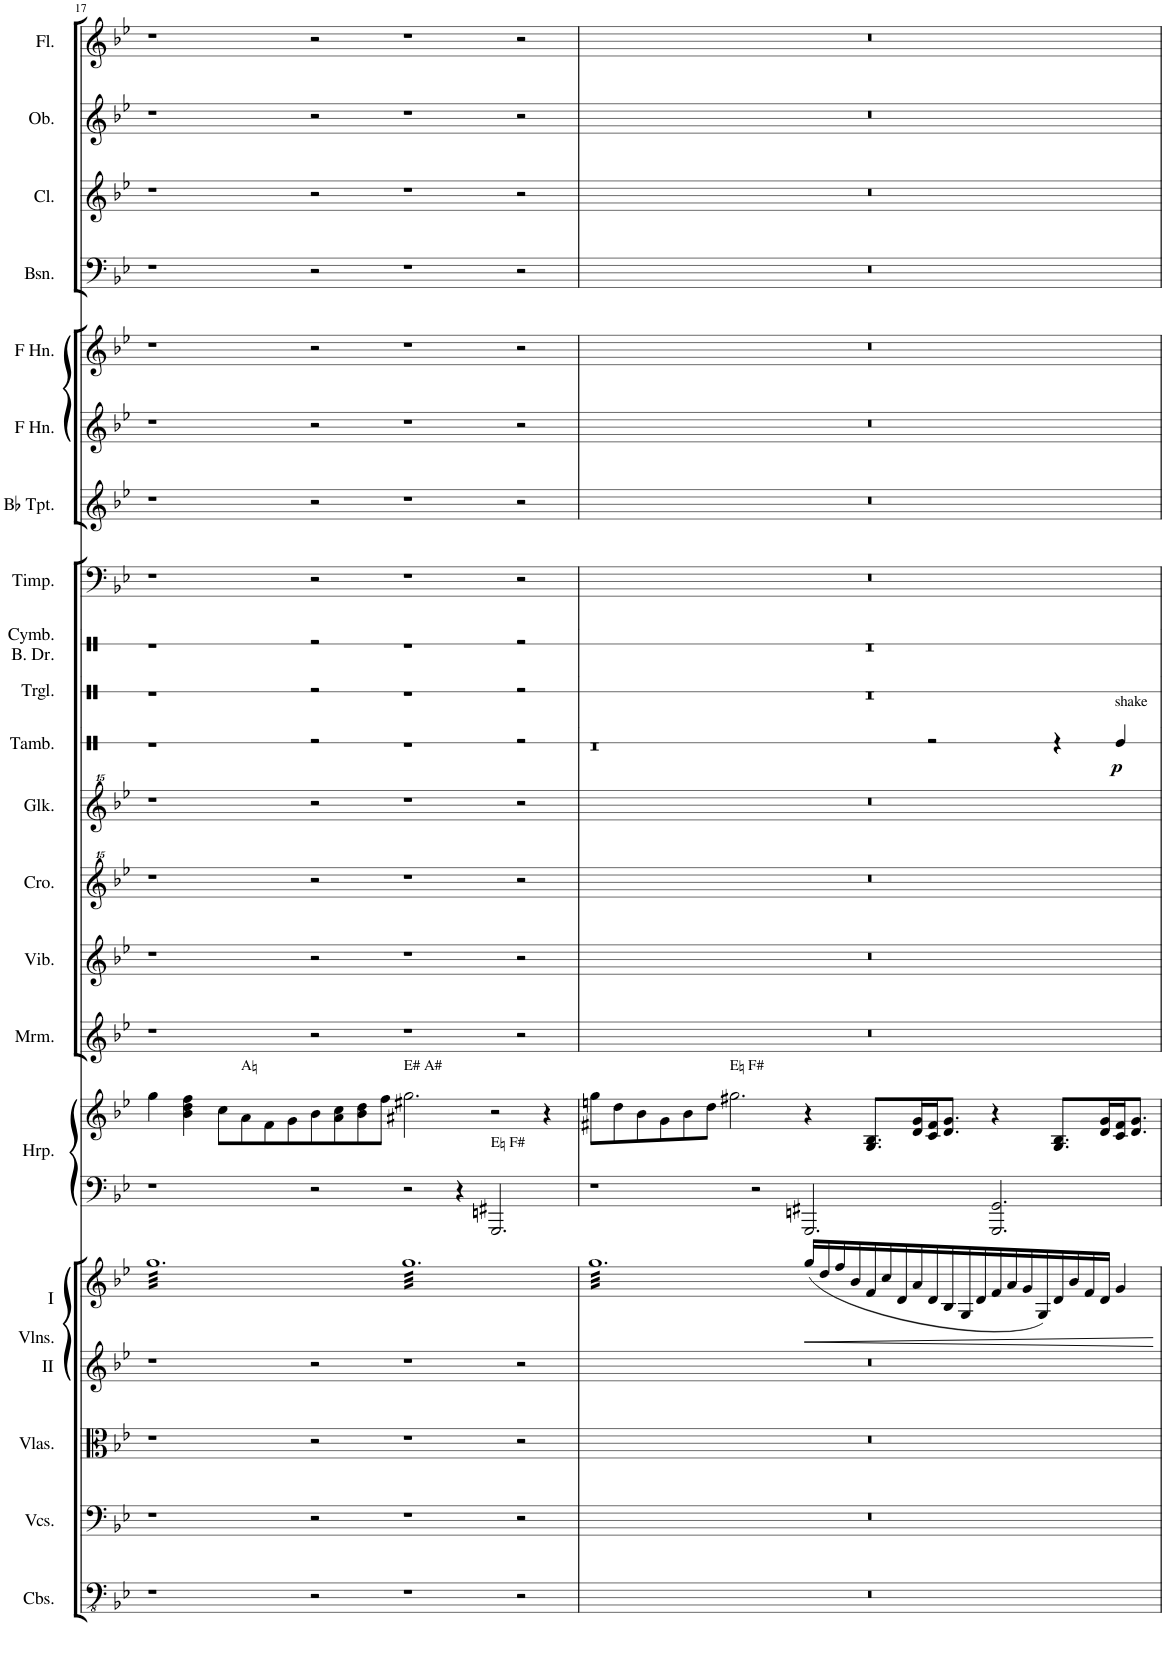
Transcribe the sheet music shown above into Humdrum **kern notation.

**kern	**kern	**kern	**kern	**kern	**dynam	**kern	**kern	**kern	**kern	**kern	**kern	**kern	**dynam	**kern	**kern	**kern	**kern	**kern	**kern	**kern	**kern	**kern	**kern
*part21	*part20	*part19	*part18	*part17	*part17	*part16	*part16	*part15	*part14	*part13	*part12	*part11	*part11	*part10	*part9	*part8	*part7	*part6	*part5	*part4	*part3	*part2	*part1
*staff22	*staff21	*staff20	*staff19	*staff18	*staff18	*staff17	*staff16	*staff15	*staff14	*staff13	*staff12	*staff11	*staff11	*staff10	*staff9	*staff8	*staff7	*staff6	*staff5	*staff4	*staff3	*staff2	*staff1
*I"Contrabasses	*I"Violoncellos	*I"Violas	*I"II	*I"I  Violins	*	*I"Harp	*	*I"Marimba	*I"Vibraphone	*I"Crotales	*I"Glockenspiel	*I"Tambourine	*	*I"Triangle	*I"Cymbals &amp; Bass Drum	*I"Timpani	*I"Bb Trumpet	*I"Horn in F	*I"Horn in F	*I"Bassoon	*I"Clarinet	*I"Oboe	*I"Flute
*I'Cbs.	*I'Vcs.	*I'Vlas.	*I'II	*I'I  Vlns.	*	*I'Hrp.	*	*I'Mrm.	*I'Vib.	*I'Cro.	*I'Glk.	*I'Tamb.	*	*I'Trgl.	*I'Cymb. B. Dr.	*I'Timp.	*I'Bb Tpt.	*	*	*I'Bsn.	*I'Cl.	*I'Ob.	*I'Fl.
!!LO:PB:g=z
*clefFv4	*clefF4	*clefC3	*clefG2	*clefG2	*	*clefF4	*clefG2	*clefG2	*clefG2	*clefG^^2	*clefG^^2	*clefX	*	*clefX	*clefX	*clefF4	*clefG2	*clefG2	*clefG2	*clefF4	*clefG2	*clefG2	*clefG2
*	*	*	*	*ITrd1c2	*	*ITrd5c9	*ITrd5c9	*	*	*	*	*	*	*	*	*	*ITrd7c12	*ITrd4c7	*	*	*	*	*
*k[b-e-]	*k[b-e-]	*k[b-e-]	*k[b-e-]	*k[b-e-]	*	*k[b-e-]	*k[b-e-]	*k[b-e-]	*k[b-e-]	*k[b-e-]	*k[b-e-]	*k[]	*	*k[]	*k[]	*k[b-e-]	*k[b-e-]	*k[b-e-]	*k[b-e-]	*k[b-e-]	*k[b-e-]	*k[b-e-]	*k[b-e-]
*M6/2	*M6/2	*M6/2	*M6/2	*M6/2	*	*M6/2	*M6/2	*M6/2	*M6/2	*M6/2	*M6/2	*M6/2	*	*M6/2	*M6/2	*M6/2	*M6/2	*M6/2	*M6/2	*M6/2	*M6/2	*M6/2	*M6/2
=17	=17	=17	=17	=17	=17	=17	=17	=17	=17	=17	=17	=17	=17	=17	=17	=17	=17	=17	=17	=17	=17	=17	=17
*	*	*	*	*tremolo	*	*	*	*	*	*	*	*	*	*	*	*	*	*	*	*	*	*	*
1r	1r	1r	1r	32ggLLL	.	1r	4gg\	1r	1r	1r	1r	1r	.	1r	1r	1r	1r	1r	1r	1r	1r	1r	1r
.	.	.	.	32gg	.	.	.	.	.	.	.	.	.	.	.	.	.	.	.	.	.	.	.
.	.	.	.	32gg	.	.	.	.	.	.	.	.	.	.	.	.	.	.	.	.	.	.	.
.	.	.	.	32gg	.	.	.	.	.	.	.	.	.	.	.	.	.	.	.	.	.	.	.
.	.	.	.	32gg	.	.	.	.	.	.	.	.	.	.	.	.	.	.	.	.	.	.	.
.	.	.	.	32gg	.	.	.	.	.	.	.	.	.	.	.	.	.	.	.	.	.	.	.
.	.	.	.	32gg	.	.	.	.	.	.	.	.	.	.	.	.	.	.	.	.	.	.	.
.	.	.	.	32gg	.	.	.	.	.	.	.	.	.	.	.	.	.	.	.	.	.	.	.
.	.	.	.	32gg	.	.	4b-\ 4dd\ 4ff\	.	.	.	.	.	.	.	.	.	.	.	.	.	.	.	.
.	.	.	.	32gg	.	.	.	.	.	.	.	.	.	.	.	.	.	.	.	.	.	.	.
.	.	.	.	32gg	.	.	.	.	.	.	.	.	.	.	.	.	.	.	.	.	.	.	.
.	.	.	.	32gg	.	.	.	.	.	.	.	.	.	.	.	.	.	.	.	.	.	.	.
.	.	.	.	32gg	.	.	.	.	.	.	.	.	.	.	.	.	.	.	.	.	.	.	.
.	.	.	.	32gg	.	.	.	.	.	.	.	.	.	.	.	.	.	.	.	.	.	.	.
.	.	.	.	32gg	.	.	.	.	.	.	.	.	.	.	.	.	.	.	.	.	.	.	.
.	.	.	.	32gg	.	.	.	.	.	.	.	.	.	.	.	.	.	.	.	.	.	.	.
.	.	.	.	32gg	.	.	8cc\L	.	.	.	.	.	.	.	.	.	.	.	.	.	.	.	.
.	.	.	.	32gg	.	.	.	.	.	.	.	.	.	.	.	.	.	.	.	.	.	.	.
.	.	.	.	32gg	.	.	.	.	.	.	.	.	.	.	.	.	.	.	.	.	.	.	.
.	.	.	.	32gg	.	.	.	.	.	.	.	.	.	.	.	.	.	.	.	.	.	.	.
!	!	!	!	!	!	!	!LO:TX:a:t=A♮	!	!	!	!	!	!	!	!	!	!	!	!	!	!	!	!
.	.	.	.	32gg	.	.	8a\	.	.	.	.	.	.	.	.	.	.	.	.	.	.	.	.
.	.	.	.	32gg	.	.	.	.	.	.	.	.	.	.	.	.	.	.	.	.	.	.	.
.	.	.	.	32gg	.	.	.	.	.	.	.	.	.	.	.	.	.	.	.	.	.	.	.
.	.	.	.	32gg	.	.	.	.	.	.	.	.	.	.	.	.	.	.	.	.	.	.	.
.	.	.	.	32gg	.	.	8f\	.	.	.	.	.	.	.	.	.	.	.	.	.	.	.	.
.	.	.	.	32gg	.	.	.	.	.	.	.	.	.	.	.	.	.	.	.	.	.	.	.
.	.	.	.	32gg	.	.	.	.	.	.	.	.	.	.	.	.	.	.	.	.	.	.	.
.	.	.	.	32gg	.	.	.	.	.	.	.	.	.	.	.	.	.	.	.	.	.	.	.
.	.	.	.	32gg	.	.	8g\	.	.	.	.	.	.	.	.	.	.	.	.	.	.	.	.
.	.	.	.	32gg	.	.	.	.	.	.	.	.	.	.	.	.	.	.	.	.	.	.	.
.	.	.	.	32gg	.	.	.	.	.	.	.	.	.	.	.	.	.	.	.	.	.	.	.
.	.	.	.	32gg	.	.	.	.	.	.	.	.	.	.	.	.	.	.	.	.	.	.	.
2r	2r	2r	2r	32gg	.	2r	8b-\	2r	2r	2r	2r	2r	.	2r	2r	2r	2r	2r	2r	2r	2r	2r	2r
.	.	.	.	32gg	.	.	.	.	.	.	.	.	.	.	.	.	.	.	.	.	.	.	.
.	.	.	.	32gg	.	.	.	.	.	.	.	.	.	.	.	.	.	.	.	.	.	.	.
.	.	.	.	32gg	.	.	.	.	.	.	.	.	.	.	.	.	.	.	.	.	.	.	.
.	.	.	.	32gg	.	.	8a\ 8cc\	.	.	.	.	.	.	.	.	.	.	.	.	.	.	.	.
.	.	.	.	32gg	.	.	.	.	.	.	.	.	.	.	.	.	.	.	.	.	.	.	.
.	.	.	.	32gg	.	.	.	.	.	.	.	.	.	.	.	.	.	.	.	.	.	.	.
.	.	.	.	32gg	.	.	.	.	.	.	.	.	.	.	.	.	.	.	.	.	.	.	.
.	.	.	.	32gg	.	.	8b-\ 8dd\	.	.	.	.	.	.	.	.	.	.	.	.	.	.	.	.
.	.	.	.	32gg	.	.	.	.	.	.	.	.	.	.	.	.	.	.	.	.	.	.	.
.	.	.	.	32gg	.	.	.	.	.	.	.	.	.	.	.	.	.	.	.	.	.	.	.
.	.	.	.	32gg	.	.	.	.	.	.	.	.	.	.	.	.	.	.	.	.	.	.	.
.	.	.	.	32gg	.	.	8ff\J	.	.	.	.	.	.	.	.	.	.	.	.	.	.	.	.
.	.	.	.	32gg	.	.	.	.	.	.	.	.	.	.	.	.	.	.	.	.	.	.	.
.	.	.	.	32gg	.	.	.	.	.	.	.	.	.	.	.	.	.	.	.	.	.	.	.
.	.	.	.	32ggJJJ	.	.	.	.	.	.	.	.	.	.	.	.	.	.	.	.	.	.	.
!	!	!	!	!	!	!	!LO:TX:a:t=E# A#	!	!	!	!	!	!	!	!	!	!	!	!	!	!	!	!
1r	1r	1r	1r	32ggLLL	.	2r	2.a#X\ 2.ee#X\ 2.gg\	1r	1r	1r	1r	1r	.	1r	1r	1r	1r	1r	1r	1r	1r	1r	1r
.	.	.	.	32gg	.	.	.	.	.	.	.	.	.	.	.	.	.	.	.	.	.	.	.
.	.	.	.	32gg	.	.	.	.	.	.	.	.	.	.	.	.	.	.	.	.	.	.	.
.	.	.	.	32gg	.	.	.	.	.	.	.	.	.	.	.	.	.	.	.	.	.	.	.
.	.	.	.	32gg	.	.	.	.	.	.	.	.	.	.	.	.	.	.	.	.	.	.	.
.	.	.	.	32gg	.	.	.	.	.	.	.	.	.	.	.	.	.	.	.	.	.	.	.
.	.	.	.	32gg	.	.	.	.	.	.	.	.	.	.	.	.	.	.	.	.	.	.	.
.	.	.	.	32gg	.	.	.	.	.	.	.	.	.	.	.	.	.	.	.	.	.	.	.
.	.	.	.	32gg	.	.	.	.	.	.	.	.	.	.	.	.	.	.	.	.	.	.	.
.	.	.	.	32gg	.	.	.	.	.	.	.	.	.	.	.	.	.	.	.	.	.	.	.
.	.	.	.	32gg	.	.	.	.	.	.	.	.	.	.	.	.	.	.	.	.	.	.	.
.	.	.	.	32gg	.	.	.	.	.	.	.	.	.	.	.	.	.	.	.	.	.	.	.
.	.	.	.	32gg	.	.	.	.	.	.	.	.	.	.	.	.	.	.	.	.	.	.	.
.	.	.	.	32gg	.	.	.	.	.	.	.	.	.	.	.	.	.	.	.	.	.	.	.
.	.	.	.	32gg	.	.	.	.	.	.	.	.	.	.	.	.	.	.	.	.	.	.	.
.	.	.	.	32gg	.	.	.	.	.	.	.	.	.	.	.	.	.	.	.	.	.	.	.
.	.	.	.	32gg	.	4r	.	.	.	.	.	.	.	.	.	.	.	.	.	.	.	.	.
.	.	.	.	32gg	.	.	.	.	.	.	.	.	.	.	.	.	.	.	.	.	.	.	.
.	.	.	.	32gg	.	.	.	.	.	.	.	.	.	.	.	.	.	.	.	.	.	.	.
.	.	.	.	32gg	.	.	.	.	.	.	.	.	.	.	.	.	.	.	.	.	.	.	.
.	.	.	.	32gg	.	.	.	.	.	.	.	.	.	.	.	.	.	.	.	.	.	.	.
.	.	.	.	32gg	.	.	.	.	.	.	.	.	.	.	.	.	.	.	.	.	.	.	.
.	.	.	.	32gg	.	.	.	.	.	.	.	.	.	.	.	.	.	.	.	.	.	.	.
.	.	.	.	32gg	.	.	.	.	.	.	.	.	.	.	.	.	.	.	.	.	.	.	.
!	!	!	!	!	!	!LO:TX:a:t=E♮ F#	!	!	!	!	!	!	!	!	!	!	!	!	!	!	!	!	!
.	.	.	.	32gg	.	2.GGG/ 2.EEn/ 2.FF#X/	2r	.	.	.	.	.	.	.	.	.	.	.	.	.	.	.	.
.	.	.	.	32gg	.	.	.	.	.	.	.	.	.	.	.	.	.	.	.	.	.	.	.
.	.	.	.	32gg	.	.	.	.	.	.	.	.	.	.	.	.	.	.	.	.	.	.	.
.	.	.	.	32gg	.	.	.	.	.	.	.	.	.	.	.	.	.	.	.	.	.	.	.
.	.	.	.	32gg	.	.	.	.	.	.	.	.	.	.	.	.	.	.	.	.	.	.	.
.	.	.	.	32gg	.	.	.	.	.	.	.	.	.	.	.	.	.	.	.	.	.	.	.
.	.	.	.	32gg	.	.	.	.	.	.	.	.	.	.	.	.	.	.	.	.	.	.	.
.	.	.	.	32gg	.	.	.	.	.	.	.	.	.	.	.	.	.	.	.	.	.	.	.
2r	2r	2r	2r	32gg	.	.	.	2r	2r	2r	2r	2r	.	2r	2r	2r	2r	2r	2r	2r	2r	2r	2r
.	.	.	.	32gg	.	.	.	.	.	.	.	.	.	.	.	.	.	.	.	.	.	.	.
.	.	.	.	32gg	.	.	.	.	.	.	.	.	.	.	.	.	.	.	.	.	.	.	.
.	.	.	.	32gg	.	.	.	.	.	.	.	.	.	.	.	.	.	.	.	.	.	.	.
.	.	.	.	32gg	.	.	.	.	.	.	.	.	.	.	.	.	.	.	.	.	.	.	.
.	.	.	.	32gg	.	.	.	.	.	.	.	.	.	.	.	.	.	.	.	.	.	.	.
.	.	.	.	32gg	.	.	.	.	.	.	.	.	.	.	.	.	.	.	.	.	.	.	.
.	.	.	.	32gg	.	.	.	.	.	.	.	.	.	.	.	.	.	.	.	.	.	.	.
.	.	.	.	32gg	.	.	4r	.	.	.	.	.	.	.	.	.	.	.	.	.	.	.	.
.	.	.	.	32gg	.	.	.	.	.	.	.	.	.	.	.	.	.	.	.	.	.	.	.
.	.	.	.	32gg	.	.	.	.	.	.	.	.	.	.	.	.	.	.	.	.	.	.	.
.	.	.	.	32gg	.	.	.	.	.	.	.	.	.	.	.	.	.	.	.	.	.	.	.
.	.	.	.	32gg	.	.	.	.	.	.	.	.	.	.	.	.	.	.	.	.	.	.	.
.	.	.	.	32gg	.	.	.	.	.	.	.	.	.	.	.	.	.	.	.	.	.	.	.
.	.	.	.	32gg	.	.	.	.	.	.	.	.	.	.	.	.	.	.	.	.	.	.	.
.	.	.	.	32ggJJJ	.	.	.	.	.	.	.	.	.	.	.	.	.	.	.	.	.	.	.
=18	=18	=18	=18	=18	=18	=18	=18	=18	=18	=18	=18	=18	=18	=18	=18	=18	=18	=18	=18	=18	=18	=18	=18
0.r	0.r	0.r	0.r	32ggLLL	.	1r	8f#X\ 8een\ 8gg\L	0.r	0.r	0.r	0.r	0r	.	0.r	0.r	0.r	0.r	0.r	0.r	0.r	0.r	0.r	0.r
.	.	.	.	32gg	.	.	.	.	.	.	.	.	.	.	.	.	.	.	.	.	.	.	.
.	.	.	.	32gg	.	.	.	.	.	.	.	.	.	.	.	.	.	.	.	.	.	.	.
.	.	.	.	32gg	.	.	.	.	.	.	.	.	.	.	.	.	.	.	.	.	.	.	.
.	.	.	.	32gg	.	.	8dd\	.	.	.	.	.	.	.	.	.	.	.	.	.	.	.	.
.	.	.	.	32gg	.	.	.	.	.	.	.	.	.	.	.	.	.	.	.	.	.	.	.
.	.	.	.	32gg	.	.	.	.	.	.	.	.	.	.	.	.	.	.	.	.	.	.	.
.	.	.	.	32gg	.	.	.	.	.	.	.	.	.	.	.	.	.	.	.	.	.	.	.
.	.	.	.	32gg	.	.	8b-\	.	.	.	.	.	.	.	.	.	.	.	.	.	.	.	.
.	.	.	.	32gg	.	.	.	.	.	.	.	.	.	.	.	.	.	.	.	.	.	.	.
.	.	.	.	32gg	.	.	.	.	.	.	.	.	.	.	.	.	.	.	.	.	.	.	.
.	.	.	.	32gg	.	.	.	.	.	.	.	.	.	.	.	.	.	.	.	.	.	.	.
.	.	.	.	32gg	.	.	8g\	.	.	.	.	.	.	.	.	.	.	.	.	.	.	.	.
.	.	.	.	32gg	.	.	.	.	.	.	.	.	.	.	.	.	.	.	.	.	.	.	.
.	.	.	.	32gg	.	.	.	.	.	.	.	.	.	.	.	.	.	.	.	.	.	.	.
.	.	.	.	32gg	.	.	.	.	.	.	.	.	.	.	.	.	.	.	.	.	.	.	.
.	.	.	.	32gg	.	.	8b-\	.	.	.	.	.	.	.	.	.	.	.	.	.	.	.	.
.	.	.	.	32gg	.	.	.	.	.	.	.	.	.	.	.	.	.	.	.	.	.	.	.
.	.	.	.	32gg	.	.	.	.	.	.	.	.	.	.	.	.	.	.	.	.	.	.	.
.	.	.	.	32gg	.	.	.	.	.	.	.	.	.	.	.	.	.	.	.	.	.	.	.
.	.	.	.	32gg	.	.	8dd\J	.	.	.	.	.	.	.	.	.	.	.	.	.	.	.	.
.	.	.	.	32gg	.	.	.	.	.	.	.	.	.	.	.	.	.	.	.	.	.	.	.
.	.	.	.	32gg	.	.	.	.	.	.	.	.	.	.	.	.	.	.	.	.	.	.	.
.	.	.	.	32gg	.	.	.	.	.	.	.	.	.	.	.	.	.	.	.	.	.	.	.
!	!	!	!	!	!	!	!LO:TX:a:t=E♮ F#	!	!	!	!	!	!	!	!	!	!	!	!	!	!	!	!
.	.	.	.	32gg	.	.	2.ee\ 2.ff#X\ 2.gg\	.	.	.	.	.	.	.	.	.	.	.	.	.	.	.	.
.	.	.	.	32gg	.	.	.	.	.	.	.	.	.	.	.	.	.	.	.	.	.	.	.
.	.	.	.	32gg	.	.	.	.	.	.	.	.	.	.	.	.	.	.	.	.	.	.	.
.	.	.	.	32gg	.	.	.	.	.	.	.	.	.	.	.	.	.	.	.	.	.	.	.
.	.	.	.	32gg	.	.	.	.	.	.	.	.	.	.	.	.	.	.	.	.	.	.	.
.	.	.	.	32gg	.	.	.	.	.	.	.	.	.	.	.	.	.	.	.	.	.	.	.
.	.	.	.	32gg	.	.	.	.	.	.	.	.	.	.	.	.	.	.	.	.	.	.	.
.	.	.	.	32gg	.	.	.	.	.	.	.	.	.	.	.	.	.	.	.	.	.	.	.
.	.	.	.	32gg	.	2r	.	.	.	.	.	.	.	.	.	.	.	.	.	.	.	.	.
.	.	.	.	32gg	.	.	.	.	.	.	.	.	.	.	.	.	.	.	.	.	.	.	.
.	.	.	.	32gg	.	.	.	.	.	.	.	.	.	.	.	.	.	.	.	.	.	.	.
.	.	.	.	32gg	.	.	.	.	.	.	.	.	.	.	.	.	.	.	.	.	.	.	.
.	.	.	.	32gg	.	.	.	.	.	.	.	.	.	.	.	.	.	.	.	.	.	.	.
.	.	.	.	32gg	.	.	.	.	.	.	.	.	.	.	.	.	.	.	.	.	.	.	.
.	.	.	.	32gg	.	.	.	.	.	.	.	.	.	.	.	.	.	.	.	.	.	.	.
.	.	.	.	32gg	.	.	.	.	.	.	.	.	.	.	.	.	.	.	.	.	.	.	.
.	.	.	.	32gg	.	.	.	.	.	.	.	.	.	.	.	.	.	.	.	.	.	.	.
.	.	.	.	32gg	.	.	.	.	.	.	.	.	.	.	.	.	.	.	.	.	.	.	.
.	.	.	.	32gg	.	.	.	.	.	.	.	.	.	.	.	.	.	.	.	.	.	.	.
.	.	.	.	32gg	.	.	.	.	.	.	.	.	.	.	.	.	.	.	.	.	.	.	.
.	.	.	.	32gg	.	.	.	.	.	.	.	.	.	.	.	.	.	.	.	.	.	.	.
.	.	.	.	32gg	.	.	.	.	.	.	.	.	.	.	.	.	.	.	.	.	.	.	.
.	.	.	.	32gg	.	.	.	.	.	.	.	.	.	.	.	.	.	.	.	.	.	.	.
.	.	.	.	32ggJJJ	.	.	.	.	.	.	.	.	.	.	.	.	.	.	.	.	.	.	.
*	*	*	*	*Xtremolo	*	*	*	*	*	*	*	*	*	*	*	*	*	*	*	*	*	*	*
!	!	!	!	!	!LO:HP:b	!	!	!	!	!	!	!	!	!	!	!	!	!	!	!	!	!	!
.	.	.	.	(16gg/LL	<	2.GGG/ 2.EEn/ 2.FF#X/	4r	.	.	.	.	.	.	.	.	.	.	.	.	.	.	.	.
.	.	.	.	16dd/	.	.	.	.	.	.	.	.	.	.	.	.	.	.	.	.	.	.	.
.	.	.	.	16ff/	.	.	.	.	.	.	.	.	.	.	.	.	.	.	.	.	.	.	.
.	.	.	.	16b-/	.	.	.	.	.	.	.	.	.	.	.	.	.	.	.	.	.	.	.
.	.	.	.	16f/	.	.	8.G/ 8.B-/L	.	.	.	.	.	.	.	.	.	.	.	.	.	.	.	.
.	.	.	.	16cc/	.	.	.	.	.	.	.	.	.	.	.	.	.	.	.	.	.	.	.
.	.	.	.	16d/	.	.	.	.	.	.	.	.	.	.	.	.	.	.	.	.	.	.	.
.	.	.	.	16a/	.	.	16d/ 16g/L	.	.	.	.	.	.	.	.	.	.	.	.	.	.	.	.
.	.	.	.	16d/	.	.	16c/ 16f#/J	.	.	.	.	2r	.	.	.	.	.	.	.	.	.	.	.
.	.	.	.	16B-/	.	.	8.d/ 8.g/J	.	.	.	.	.	.	.	.	.	.	.	.	.	.	.	.
.	.	.	.	16G/	.	.	.	.	.	.	.	.	.	.	.	.	.	.	.	.	.	.	.
.	.	.	.	16d/	.	.	.	.	.	.	.	.	.	.	.	.	.	.	.	.	.	.	.
.	.	.	.	16f/	.	2.GGG/ 2.GG/	4r	.	.	.	.	.	.	.	.	.	.	.	.	.	.	.	.
.	.	.	.	16a/	.	.	.	.	.	.	.	.	.	.	.	.	.	.	.	.	.	.	.
.	.	.	.	16g/	.	.	.	.	.	.	.	.	.	.	.	.	.	.	.	.	.	.	.
.	.	.	.	16G/)	.	.	.	.	.	.	.	.	.	.	.	.	.	.	.	.	.	.	.
.	.	.	.	16d/	.	.	8.G/ 8.B-/L	.	.	.	.	4r	.	.	.	.	.	.	.	.	.	.	.
.	.	.	.	16b-/	.	.	.	.	.	.	.	.	.	.	.	.	.	.	.	.	.	.	.
.	.	.	.	16f/	.	.	.	.	.	.	.	.	.	.	.	.	.	.	.	.	.	.	.
.	.	.	.	16d/JJ	.	.	16d/ 16g/L	.	.	.	.	.	.	.	.	.	.	.	.	.	.	.	.
!	!	!	!	!	!	!	!	!	!	!	!	!LO:TX:a:t=shake	!	!	!	!	!	!	!	!	!	!	!
!	!	!	!	!	!	!	!	!	!	!	!	!	!LO:DY:b	!	!	!	!	!	!	!	!	!	!
.	.	.	.	4g/	.	.	16c/ 16f#/J	.	.	.	.	4Re/	p	.	.	.	.	.	.	.	.	.	.
.	.	.	.	.	.	.	8.d/ 8.g/J	.	.	.	.	.	.	.	.	.	.	.	.	.	.	.	.
.	.	.	.	.	[	.	.	.	.	.	.	.	.	.	.	.	.	.	.	.	.	.	.
=	=	=	=	=	=	=	=	=	=	=	=	=	=	=	=	=	=	=	=	=	=	=	=
*-	*-	*-	*-	*-	*-	*-	*-	*-	*-	*-	*-	*-	*-	*-	*-	*-	*-	*-	*-	*-	*-	*-	*-
